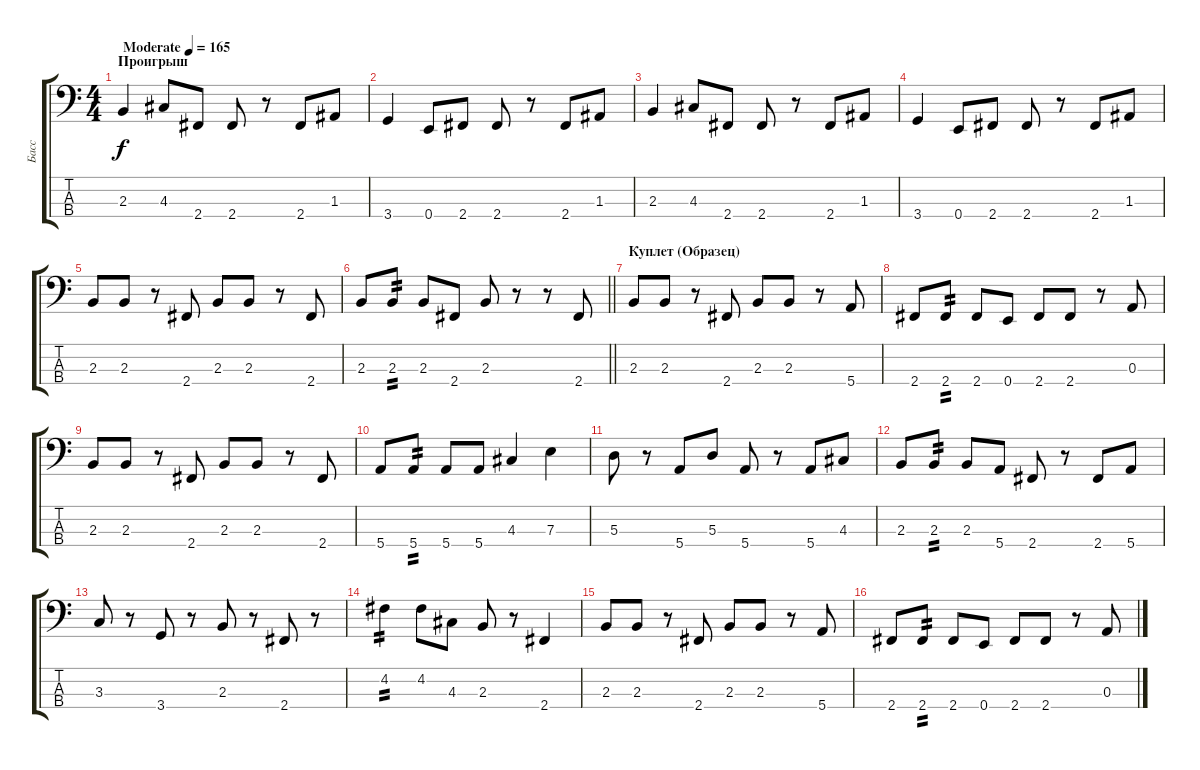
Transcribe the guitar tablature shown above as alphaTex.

\track ("Басс" "Басс") {instrument electricbassfinger}
\staff {score tabs}
\tuning (G2 D2 A1 E1) {hide}
\ts (4 4)
\section ("" "Проигрыш")
\tempo (165 "Moderate")
\clef f4
\ks c
2.3.4{dy f instrument electricbassfinger} 4.3.8 2.4.8 2.4.8 r.8 2.4.8 1.3.8 |
3.4.4 0.4.8 2.4.8 2.4.8 r.8 2.4.8 1.3.8 |
2.3.4 4.3.8 2.4.8 2.4.8 r.8 2.4.8 1.3.8 |
3.4.4 0.4.8 2.4.8 2.4.8 r.8 2.4.8 1.3.8 |
2.3.8 2.3.8 r.8 2.4.8 2.3.8 2.3.8 r.8 2.4.8 |
\barLineRight lightlight
2.3.8 2.3.8{tp 2} 2.3.8 2.4.8 2.3.8 r.8 r.8 2.4.8 |
\section ("" "Куплет (Образец)")
2.3.8 2.3.8 r.8 2.4.8 2.3.8 2.3.8 r.8 5.4.8 |
2.4.8 2.4.8{tp 2} 2.4.8 0.4.8 2.4.8 2.4.8 r.8 0.3.8 |
2.3.8 2.3.8 r.8 2.4.8 2.3.8 2.3.8 r.8 2.4.8 |
5.4.8 5.4.8{tp 2} 5.4.8 5.4.8 4.3.4 7.3.4 |
5.3.8 r.8 5.4.8 5.3.8 5.4.8 r.8 5.4.8 4.3.8 |
2.3.8 2.3.8{tp 2} 2.3.8 5.4.8 2.4.8 r.8 2.4.8 5.4.8 |
3.3.8 r.8 3.4.8 r.8 2.3.8 r.8 2.4.8 r.8 |
4.2.4{tp 2} 4.2.8 4.3.8 2.3.8 r.8 2.4.4 |
2.3.8 2.3.8 r.8 2.4.8 2.3.8 2.3.8 r.8 5.4.8 |
2.4.8 2.4.8{tp 2} 2.4.8 0.4.8 2.4.8 2.4.8 r.8 0.3.8
